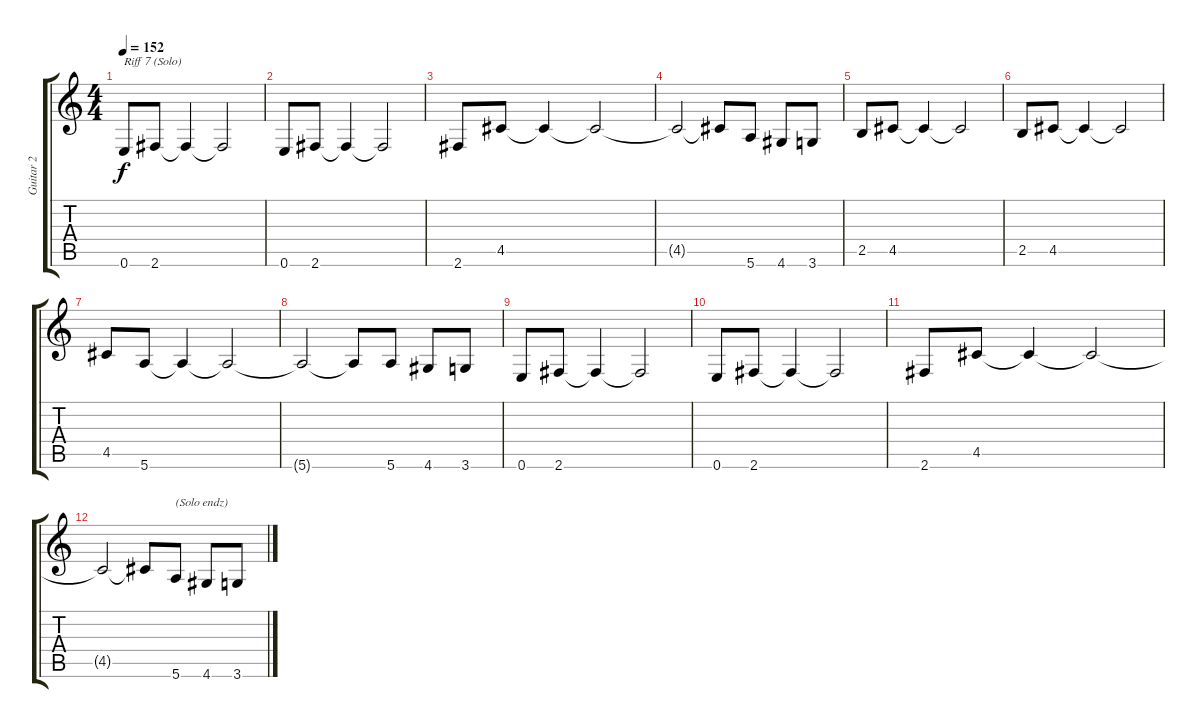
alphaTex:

\track ("Guitar 2" "Guitar 2") {instrument distortionguitar}
\staff {score tabs}
\tuning (E4 B3 G3 D3 A2 E2) {hide}
\ts (4 4)
\tempo 152
\clef g2
\ks c
0.6.8{txt "Riff 7 (Solo)" dy f} 2.6.8 2.6{t}.4 2.6{t}.2 |
0.6.8 2.6.8 2.6{t}.4 2.6{t}.2 |
2.6.8 4.5.8 4.5{t}.4 4.5{t}.2 |
4.5{t}.2 4.5{t}.8 5.6.8 4.6.8 3.6.8 |
2.5.8 4.5.8 4.5{t}.4 4.5{t}.2 |
2.5.8 4.5.8 4.5{t}.4 4.5{t}.2 |
4.5.8 5.6.8 5.6{t}.4 5.6{t}.2 |
5.6{t}.2 5.6{t}.8 5.6.8 4.6.8 3.6.8 |
0.6.8 2.6.8 2.6{t}.4 2.6{t}.2 |
0.6.8 2.6.8 2.6{t}.4 2.6{t}.2 |
2.6.8 4.5.8 4.5{t}.4 4.5{t}.2 |
4.5{t}.2 4.5{t}.8 5.6.8{txt "(Solo endz)"} 4.6.8 3.6.8
